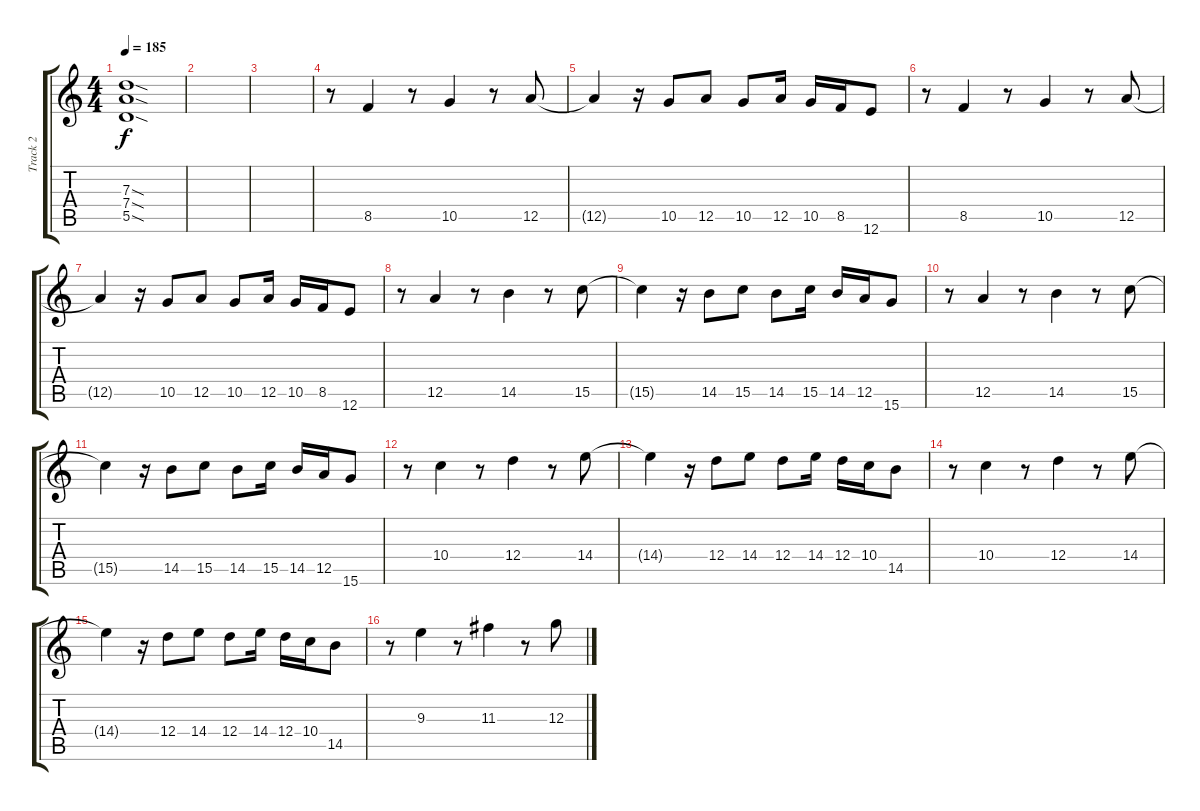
\track ("Track 2" "Track 2") {instrument overdrivenguitar}
\staff {score tabs}
\tuning (E4 B3 G3 D3 A2 E2) {hide}
\ts (4 4)
\tempo 185
\clef g2
\ks c
(7.3{sod t} 7.4{sod t} 5.5{sod t}).1{dy f} |
|
|
r.8 8.5.4 r.8 10.5.4 r.8 12.5.8 |
12.5{t}.4 r.16 10.5.8 12.5.8 10.5.8 12.5.16 10.5.16 8.5.16 12.6.8 |
r.8 8.5.4 r.8 10.5.4 r.8 12.5.8 |
12.5{t}.4 r.16 10.5.8 12.5.8 10.5.8 12.5.16 10.5.16 8.5.16 12.6.8 |
r.8 12.5.4 r.8 14.5.4 r.8 15.5.8 |
15.5{t}.4 r.16 14.5.8 15.5.8 14.5.8 15.5.16 14.5.16 12.5.16 15.6.8 |
r.8 12.5.4 r.8 14.5.4 r.8 15.5.8 |
15.5{t}.4 r.16 14.5.8 15.5.8 14.5.8 15.5.16 14.5.16 12.5.16 15.6.8 |
r.8 10.4.4 r.8 12.4.4 r.8 14.4.8 |
14.4{t}.4 r.16 12.4.8 14.4.8 12.4.8 14.4.16 12.4.16 10.4.16 14.5.8 |
r.8 10.4.4 r.8 12.4.4 r.8 14.4.8 |
14.4{t}.4 r.16 12.4.8 14.4.8 12.4.8 14.4.16 12.4.16 10.4.16 14.5.8 |
r.8 9.3.4 r.8 11.3.4 r.8 12.3.8
